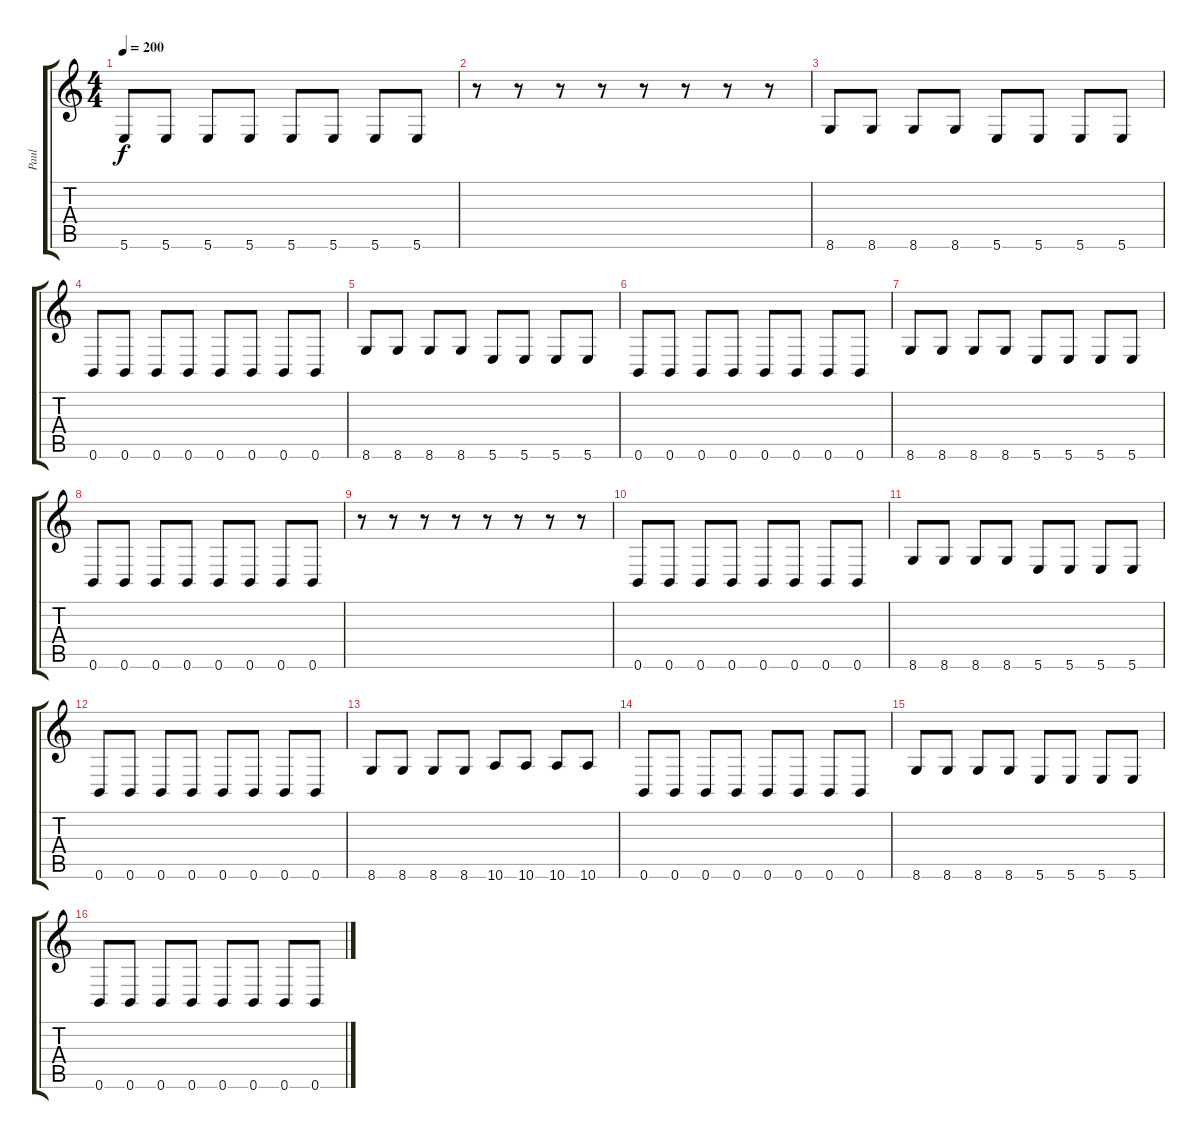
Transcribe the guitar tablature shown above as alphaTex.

\track ("Paul" "Paul") {instrument electricbassfinger}
\staff {score tabs}
\tuning (Db4 Ab3 E3 B2 Gb2 B1) {hide}
\ts (4 4)
\tempo 200
\clef g2
\ks c
5.6.8{dy f} 5.6.8 5.6.8 5.6.8 5.6.8 5.6.8 5.6.8 5.6.8 |
r.8 r.8 r.8 r.8 r.8 r.8 r.8 r.8 |
8.6.8 8.6.8 8.6.8 8.6.8 5.6.8 5.6.8 5.6.8 5.6.8 |
0.6.8 0.6.8 0.6.8 0.6.8 0.6.8 0.6.8 0.6.8 0.6.8 |
8.6.8 8.6.8 8.6.8 8.6.8 5.6.8 5.6.8 5.6.8 5.6.8 |
0.6.8 0.6.8 0.6.8 0.6.8 0.6.8 0.6.8 0.6.8 0.6.8 |
8.6.8 8.6.8 8.6.8 8.6.8 5.6.8 5.6.8 5.6.8 5.6.8 |
0.6.8 0.6.8 0.6.8 0.6.8 0.6.8 0.6.8 0.6.8 0.6.8 |
r.8 r.8 r.8 r.8 r.8 r.8 r.8 r.8 |
0.6.8 0.6.8 0.6.8 0.6.8 0.6.8 0.6.8 0.6.8 0.6.8 |
8.6.8 8.6.8 8.6.8 8.6.8 5.6.8 5.6.8 5.6.8 5.6.8 |
0.6.8 0.6.8 0.6.8 0.6.8 0.6.8 0.6.8 0.6.8 0.6.8 |
8.6.8 8.6.8 8.6.8 8.6.8 10.6.8 10.6.8 10.6.8 10.6.8 |
0.6.8 0.6.8 0.6.8 0.6.8 0.6.8 0.6.8 0.6.8 0.6.8 |
8.6.8 8.6.8 8.6.8 8.6.8 5.6.8 5.6.8 5.6.8 5.6.8 |
0.6.8 0.6.8 0.6.8 0.6.8 0.6.8 0.6.8 0.6.8 0.6.8
